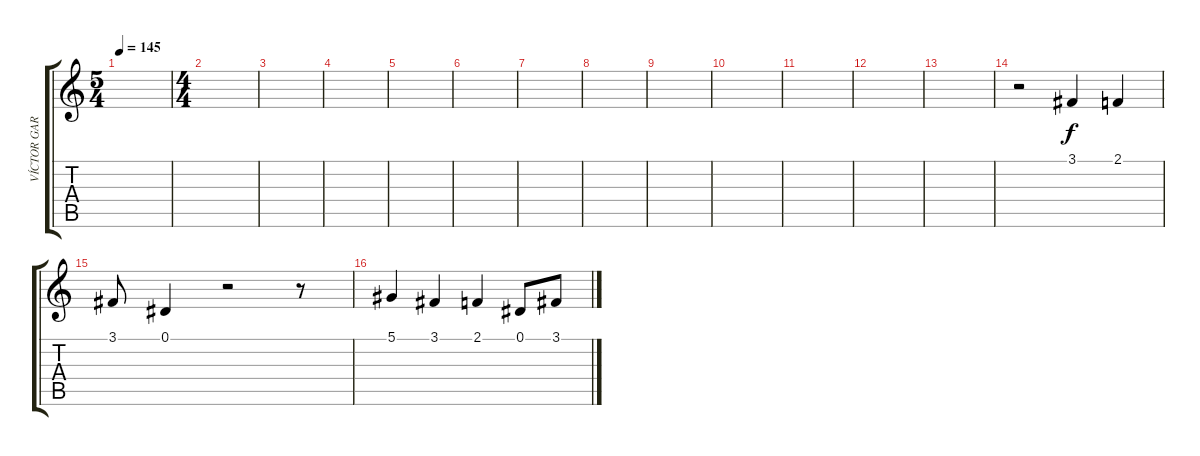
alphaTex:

\track ("VÍCTOR GARCÍA" "VÍCTOR GAR") {instrument clarinet}
\staff {score tabs}
\tuning (Eb4 Bb3 Gb3 Db3 Ab2 Eb2) {hide}
\ts (5 4)
\tempo 145
\clef g2
\ks c
|
\ts (4 4)
|
|
|
|
|
|
|
|
|
|
|
|
r.2 3.1.4 2.1.4 |
3.1.8 0.1.4 r.2 r.8 |
5.1.4 3.1.4 2.1.4 0.1.8 3.1.8
